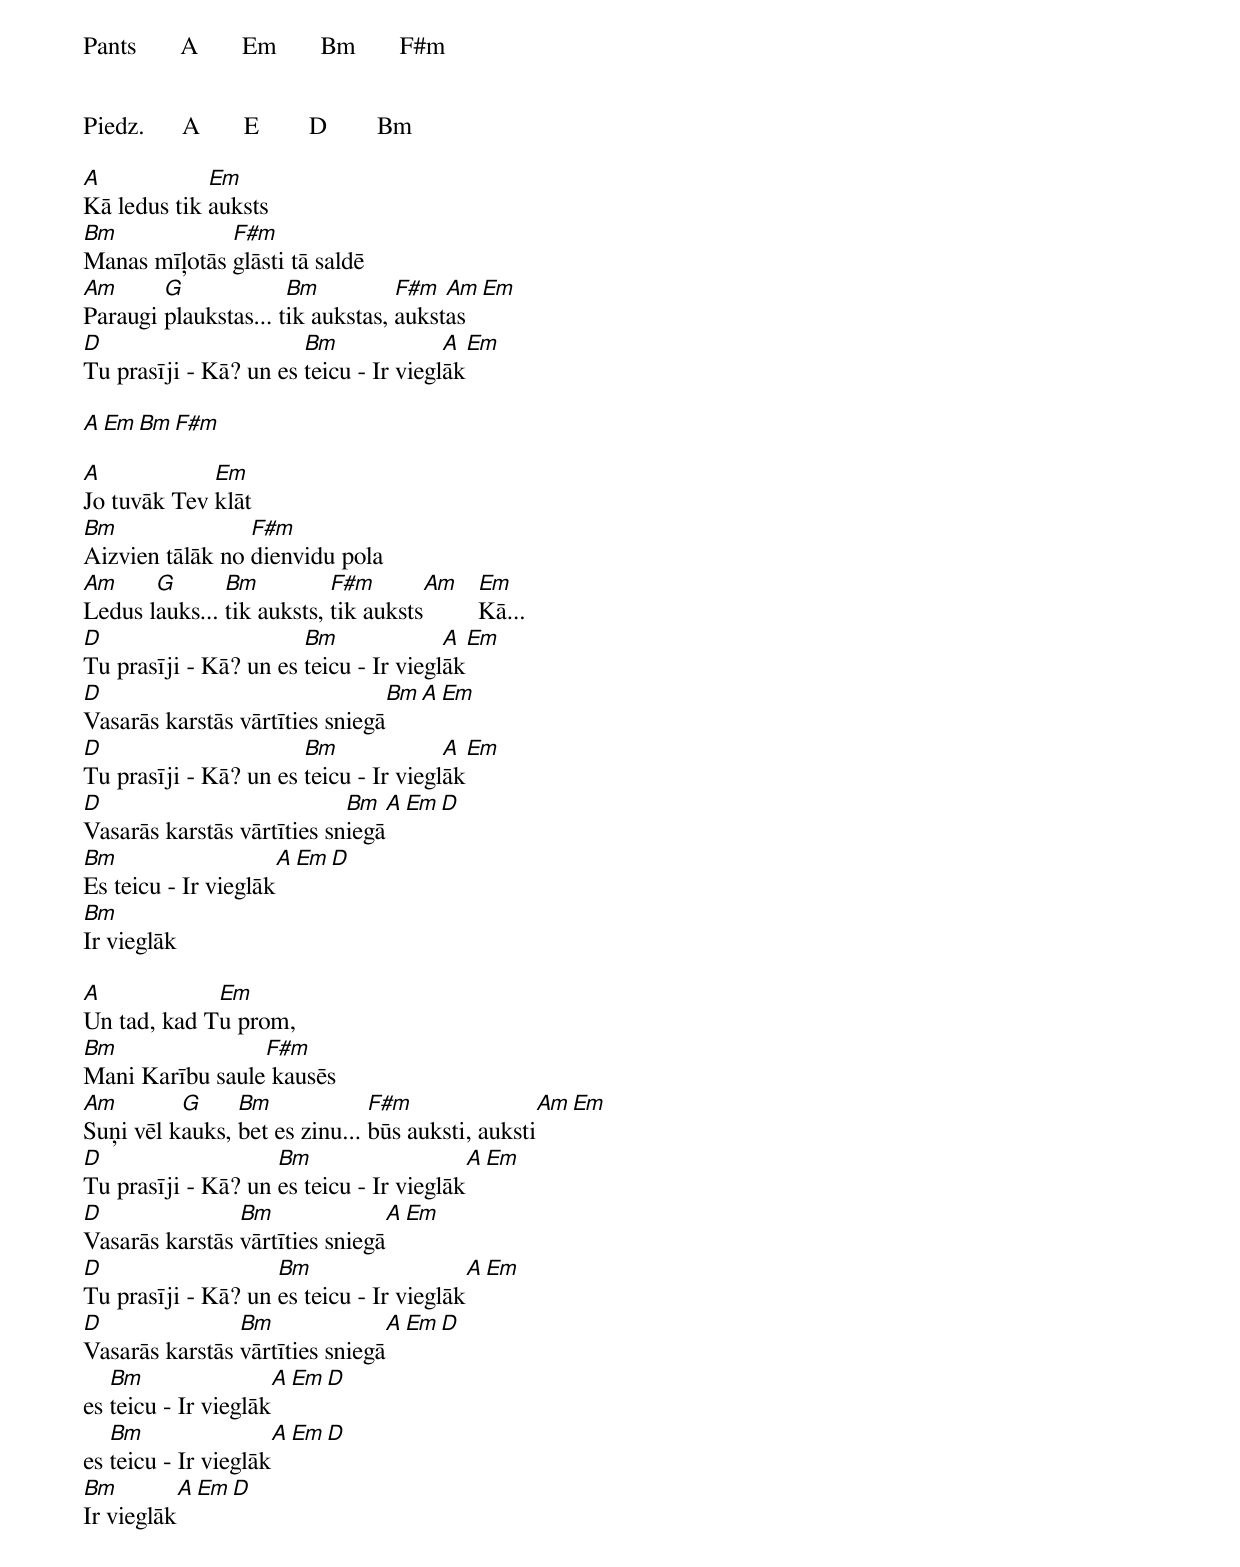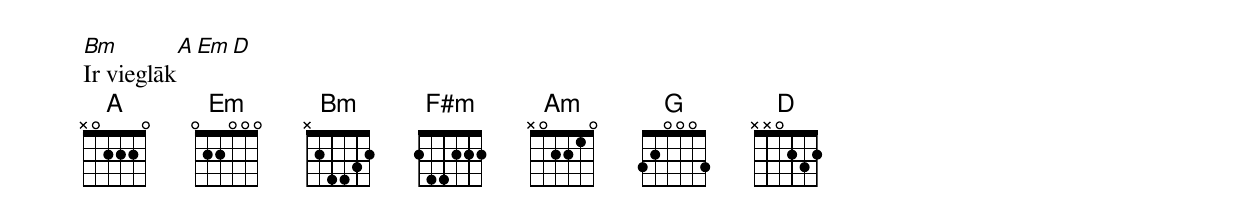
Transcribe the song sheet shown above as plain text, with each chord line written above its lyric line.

Pants       A       Em       Bm       F#m


Piedz.      A       E        D        Bm

A            Em
Kā ledus tik auksts
Bm            F#m
Manas mīļotās glāsti tā saldē
Am      G             Bm          F#m  Am Em
Paraugi plaukstas... tik aukstas, aukstas
D                      Bm              A Em
Tu prasīji - Kā? un es teicu - Ir vieglāk

 A       Em       Bm       F#m

A            Em
Jo tuvāk Tev klāt
Bm               F#m
Aizvien tālāk no dienvidu pola
Am     G       Bm          F#m       Am Em
Ledus lauks... tik auksts, tik auksts   Kā...
D                      Bm              A Em
Tu prasīji - Kā? un es teicu - Ir vieglāk
D                                Bm      A Em
Vasarās karstās vārtīties sniegā
D                      Bm              A Em
Tu prasīji - Kā? un es teicu - Ir vieglāk
D                           Bm      A Em D
Vasarās karstās vārtīties sniegā
Bm                   A Em D
Es teicu - Ir vieglāk
Bm
Ir vieglāk

A            Em
Un tad, kad Tu prom,
Bm               F#m
Mani Karību saule kausēs
Am        G     Bm             F#m               Am Em
Suņi vēl kauks, bet es zinu... būs auksti, auksti
D                   Bm                   A Em
Tu prasīji - Kā? un es teicu - Ir vieglāk
D               Bm                   A Em
Vasarās karstās vārtīties sniegā
D                   Bm                   A Em
Tu prasīji - Kā? un es teicu - Ir vieglāk
D               Bm                   A Em D
Vasarās karstās vārtīties sniegā
   Bm                   A Em D
es teicu - Ir vieglāk
   Bm                   A Em D
es teicu - Ir vieglāk
Bm                   A Em D
Ir vieglāk
Bm                   A Em D
Ir vieglāk
